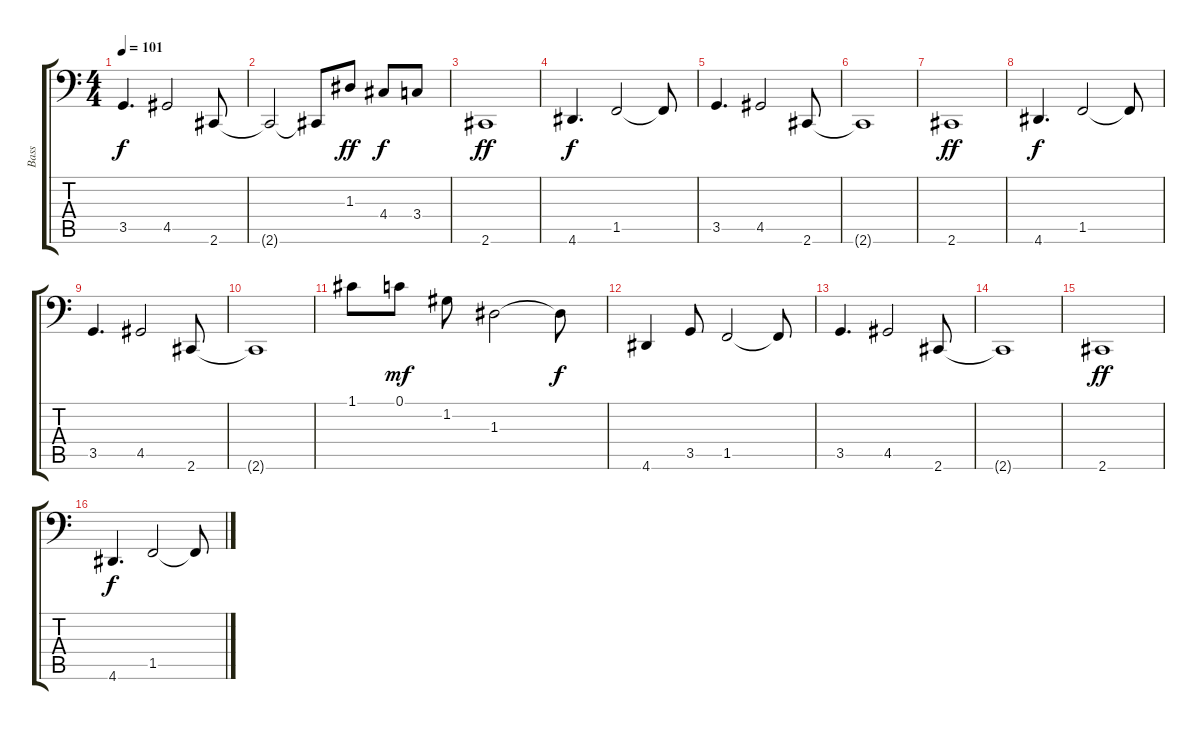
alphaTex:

\track ("Bass" "Bass") {instrument fretlessbass}
\staff {score tabs}
\tuning (C3 G2 D2 A1 E1 B0) {hide}
\ts (4 4)
\tempo 101
\clef f4
\ks c
3.5.4{d dy f} 4.5.2 2.6.8 |
2.6{t}.2 2.6{t}.8 1.3.8{dy ff} 4.4.8{dy f} 3.4.8 |
2.6.1{dy ff} |
4.6.4{d dy f} 1.5.2 1.5{t}.8 |
3.5.4{d} 4.5.2 2.6.8 |
2.6{t}.1 |
2.6.1{dy ff} |
4.6.4{d dy f} 1.5.2 1.5{t}.8 |
3.5.4{d} 4.5.2 2.6.8 |
2.6{t}.1 |
1.1.8 0.1.8{dy mf} 1.2.8 1.3.2 1.3{t}.8{dy f} |
4.6.4 3.5.8 1.5.2 1.5{t}.8 |
3.5.4{d} 4.5.2 2.6.8 |
2.6{t}.1 |
2.6.1{dy ff} |
4.6.4{d dy f} 1.5.2 1.5{t}.8
